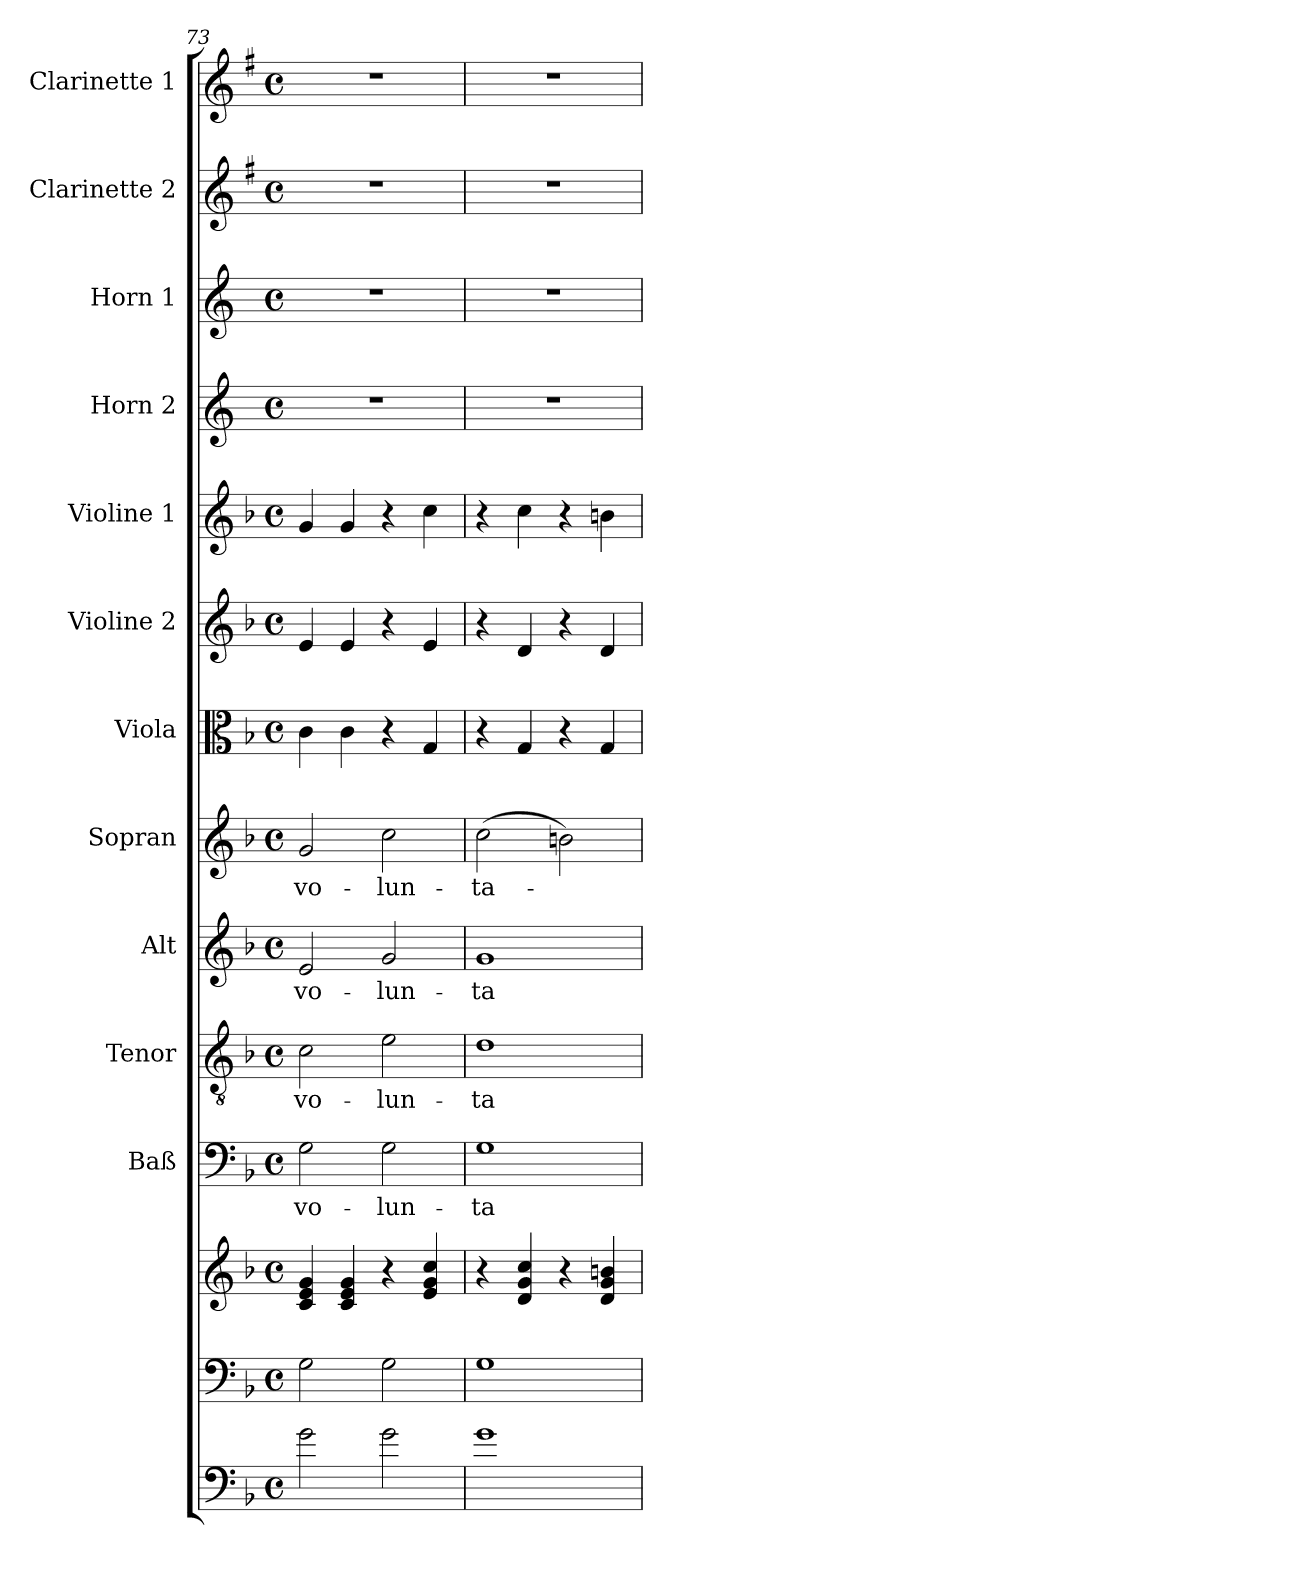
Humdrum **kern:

**kern	**kern	**kern	**kern	**text	**kern	**text	**kern	**text	**kern	**text	**kern	**kern	**kern	**kern	**kern	**kern	**kern
*part13	*part12	*part12	*part11	*part11	*part10	*part10	*part9	*part9	*part8	*part8	*part7	*part6	*part5	*part4	*part3	*part2	*part1
*staff14	*staff13	*staff12	*staff11	*staff11	*staff10	*staff10	*staff9	*staff9	*staff8	*staff8	*staff7	*staff6	*staff5	*staff4	*staff3	*staff2	*staff1
*	*	*	*I"Baß	*	*I"Tenor	*	*I"Alt	*	*I"Sopran	*	*I"Viola	*I"Violine 2	*I"Violine 1	*I"Horn 2	*I"Horn 1	*I"Clarinette 2	*I"Clarinette 1
*	*	*	*I'Baß	*	*I'Ten	*	*I'Alt	*	*I'Sop	*	*I'Vla.	*I'Vln. 2	*I'Vln. 1	*I'Hrn. 2	*I'Hrn. 1	*	*
*clefF4	*clefF4	*clefG2	*clefF4	*	*clefGv2	*	*clefG2	*	*clefG2	*	*clefC3	*clefG2	*clefG2	*clefG2	*clefG2	*clefG2	*clefG2
*ITrd7c12	*	*	*	*	*	*	*	*	*	*	*	*	*	*ITrd4c7	*ITrd4c7	*ITrd1c2	*ITrd1c2
*k[b-]	*k[b-]	*k[b-]	*k[b-]	*	*k[b-]	*	*k[b-]	*	*k[b-]	*	*k[b-]	*k[b-]	*k[b-]	*k[b-]	*k[b-]	*k[b-]	*k[b-]
*F:	*F:	*F:	*F:	*	*F:	*	*F:	*	*F:	*	*F:	*F:	*F:	*F:	*F:	*F:	*F:
*M4/4	*M4/4	*M4/4	*M4/4	*	*M4/4	*	*M4/4	*	*M4/4	*	*M4/4	*M4/4	*M4/4	*M4/4	*M4/4	*M4/4	*M4/4
*met(c)	*met(c)	*met(c)	*met(c)	*	*met(c)	*	*met(c)	*	*met(c)	*	*met(c)	*met(c)	*met(c)	*met(c)	*met(c)	*met(c)	*met(c)
=73	=73	=73	=73	=73	=73	=73	=73	=73	=73	=73	=73	=73	=73	=73	=73	=73	=73
!	!	!	!	!LO:LY:b	!	!LO:LY:b	!	!LO:LY:b	!	!LO:LY:b	!	!	!	!	!	!	!
2G\	2G\	4c/ 4e/ 4g/	2G\	vo-	2c\	vo-	2e/	vo-	2g/	vo-	4c\	4e/	4g/	1r	1r	1r	1r
.	.	4c/ 4e/ 4g/	.	.	.	.	.	.	.	.	4c\	4e/	4g/	.	.	.	.
!	!	!	!	!LO:LY:b	!	!LO:LY:b	!	!LO:LY:b	!	!LO:LY:b	!	!	!	!	!	!	!
2G\	2G\	4r	2G\	-lun-	2e\	-lun-	2g/	-lun-	2cc\	-lun-	4r	4r	4r	.	.	.	.
.	.	4e/ 4g/ 4cc/	.	.	.	.	.	.	.	.	4G/	4e/	4cc\	.	.	.	.
=74	=74	=74	=74	=74	=74	=74	=74	=74	=74	=74	=74	=74	=74	=74	=74	=74	=74
!	!	!	!	!LO:LY:b	!	!LO:LY:b	!	!LO:LY:b	!	!LO:LY:b	!	!	!	!	!	!	!
1G	1G	4r	1G	-ta-	1d	-ta-	1g	-ta-	(>2cc\	-ta-	4r	4r	4r	1r	1r	1r	1r
.	.	4d/ 4g/ 4cc/	.	.	.	.	.	.	.	.	4G/	4d/	4cc\	.	.	.	.
.	.	4r	.	.	.	.	.	.	2bn\)	.	4r	4r	4r	.	.	.	.
.	.	4d/ 4g/ 4bn/	.	.	.	.	.	.	.	.	4G/	4d/	4bn\	.	.	.	.
=	=	=	=	=	=	=	=	=	=	=	=	=	=	=	=	=	=
*-	*-	*-	*-	*-	*-	*-	*-	*-	*-	*-	*-	*-	*-	*-	*-	*-	*-
